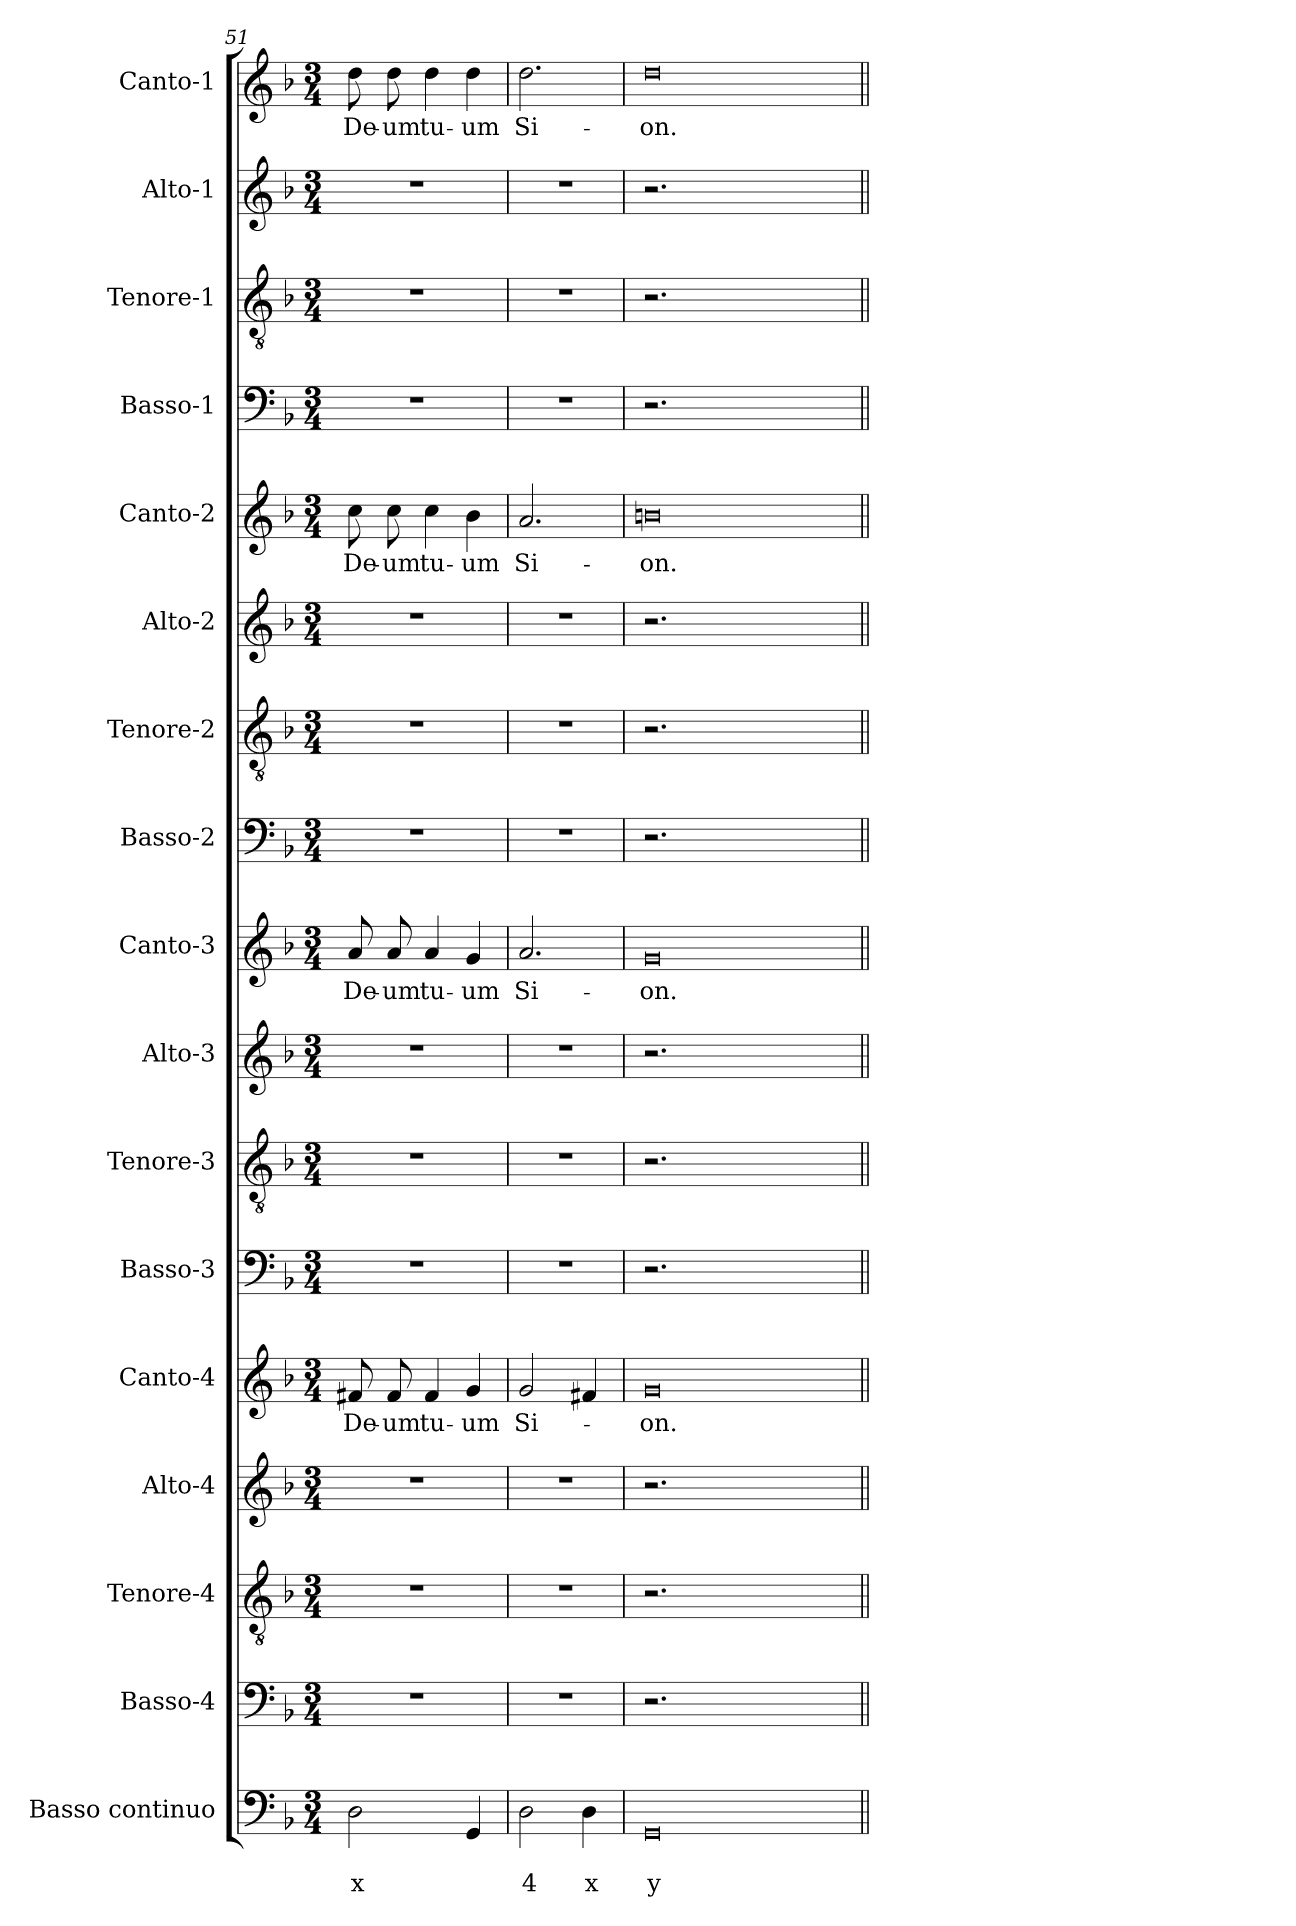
**kern	**text	**text	**kern	**kern	**kern	**kern	**text	**kern	**kern	**kern	**kern	**text	**kern	**kern	**kern	**kern	**text	**kern	**kern	**kern	**kern	**text
*part17	*part17	*part17	*part16	*part15	*part14	*part13	*part13	*part12	*part11	*part10	*part9	*part9	*part8	*part7	*part6	*part5	*part5	*part4	*part3	*part2	*part1	*part1
*staff17	*staff17	*staff17	*staff16	*staff15	*staff14	*staff13	*staff13	*staff12	*staff11	*staff10	*staff9	*staff9	*staff8	*staff7	*staff6	*staff5	*staff5	*staff4	*staff3	*staff2	*staff1	*staff1
*I"Basso continuo	*	*	*I"Basso-4	*I"Tenore-4	*I"Alto-4	*I"Canto-4	*	*I"Basso-3	*I"Tenore-3	*I"Alto-3	*I"Canto-3	*	*I"Basso-2	*I"Tenore-2	*I"Alto-2	*I"Canto-2	*	*I"Basso-1	*I"Tenore-1	*I"Alto-1	*I"Canto-1	*
*I'BC	*	*	*I'B4	*I'T4	*I'A4	*I'C4	*	*I'B3	*I'T3	*I'A3	*I'C3	*	*I'B2	*I'T2	*I'A2	*I'C2	*	*I'B1	*I'T1	*I'A1	*I'C1	*
*clefF4	*	*	*clefF4	*clefGv2	*clefG2	*clefG2	*	*clefF4	*clefGv2	*clefG2	*clefG2	*	*clefF4	*clefGv2	*clefG2	*clefG2	*	*clefF4	*clefGv2	*clefG2	*clefG2	*
*k[b-]	*	*	*k[b-]	*k[b-]	*k[b-]	*k[b-]	*	*k[b-]	*k[b-]	*k[b-]	*k[b-]	*	*k[b-]	*k[b-]	*k[b-]	*k[b-]	*	*k[b-]	*k[b-]	*k[b-]	*k[b-]	*
*F:	*	*	*F:	*F:	*F:	*F:	*	*F:	*F:	*F:	*F:	*	*F:	*F:	*F:	*F:	*	*F:	*F:	*F:	*F:	*
*M3/4	*	*	*M3/4	*M3/4	*M3/4	*M3/4	*	*M3/4	*M3/4	*M3/4	*M3/4	*	*M3/4	*M3/4	*M3/4	*M3/4	*	*M3/4	*M3/4	*M3/4	*M3/4	*
=51	=51	=51	=51	=51	=51	=51	=51	=51	=51	=51	=51	=51	=51	=51	=51	=51	=51	=51	=51	=51	=51	=51
!	!	!LO:LY:b	!	!	!	!	!	!	!	!	!	!	!	!	!	!	!	!	!	!	!	!
!	!	!	!	!	!	!	!LO:LY:b	!	!	!	!	!	!	!	!	!	!	!	!	!	!	!
!	!	!	!	!	!	!	!	!	!	!	!	!LO:LY:b	!	!	!	!	!	!	!	!	!	!
!	!	!	!	!	!	!	!	!	!	!	!	!	!	!	!	!	!LO:LY:b	!	!	!	!	!
!	!	!	!	!	!	!	!	!	!	!	!	!	!	!	!	!	!	!	!	!	!	!LO:LY:b
2D\	.	x	2.r	2.r	2.r	8f#X/	De-	2.r	2.r	2.r	8a/	De-	2.r	2.r	2.r	8cc\	De-	2.r	2.r	2.r	8dd\	De-
!	!	!	!	!	!	!	!LO:LY:b	!	!	!	!	!	!	!	!	!	!	!	!	!	!	!
!	!	!	!	!	!	!	!	!	!	!	!	!LO:LY:b	!	!	!	!	!	!	!	!	!	!
!	!	!	!	!	!	!	!	!	!	!	!	!	!	!	!	!	!LO:LY:b	!	!	!	!	!
!	!	!	!	!	!	!	!	!	!	!	!	!	!	!	!	!	!	!	!	!	!	!LO:LY:b
.	.	.	.	.	.	8f#/	-um	.	.	.	8a/	-um	.	.	.	8cc\	-um	.	.	.	8dd\	-um
!	!	!	!	!	!	!	!LO:LY:b	!	!	!	!	!	!	!	!	!	!	!	!	!	!	!
!	!	!	!	!	!	!	!	!	!	!	!	!LO:LY:b	!	!	!	!	!	!	!	!	!	!
!	!	!	!	!	!	!	!	!	!	!	!	!	!	!	!	!	!LO:LY:b	!	!	!	!	!
!	!	!	!	!	!	!	!	!	!	!	!	!	!	!	!	!	!	!	!	!	!	!LO:LY:b
.	.	.	.	.	.	4f#/	tu-	.	.	.	4a/	tu-	.	.	.	4cc\	tu-	.	.	.	4dd\	tu-
!	!	!	!	!	!	!	!LO:LY:b	!	!	!	!	!	!	!	!	!	!	!	!	!	!	!
!	!	!	!	!	!	!	!	!	!	!	!	!LO:LY:b	!	!	!	!	!	!	!	!	!	!
!	!	!	!	!	!	!	!	!	!	!	!	!	!	!	!	!	!LO:LY:b	!	!	!	!	!
!	!	!	!	!	!	!	!	!	!	!	!	!	!	!	!	!	!	!	!	!	!	!LO:LY:b
4GG/	.	.	.	.	.	4g/	-um	.	.	.	4g/	-um	.	.	.	4b-\	-um	.	.	.	4dd\	-um
=52	=52	=52	=52	=52	=52	=52	=52	=52	=52	=52	=52	=52	=52	=52	=52	=52	=52	=52	=52	=52	=52	=52
!	!	!LO:LY:b	!	!	!	!	!	!	!	!	!	!	!	!	!	!	!	!	!	!	!	!
!	!	!	!	!	!	!	!LO:LY:b	!	!	!	!	!	!	!	!	!	!	!	!	!	!	!
!	!	!	!	!	!	!	!	!	!	!	!	!LO:LY:b	!	!	!	!	!	!	!	!	!	!
!	!	!	!	!	!	!	!	!	!	!	!	!	!	!	!	!	!LO:LY:b	!	!	!	!	!
!	!	!	!	!	!	!	!	!	!	!	!	!	!	!	!	!	!	!	!	!	!	!LO:LY:b
2D\	.	4	2.r	2.r	2.r	2g/	Si-	2.r	2.r	2.r	2.a/	Si-	2.r	2.r	2.r	2.a/	Si-	2.r	2.r	2.r	2.dd\	Si-
!	!	!LO:LY:b	!	!	!	!	!	!	!	!	!	!	!	!	!	!	!	!	!	!	!	!
4D\	.	x	.	.	.	4f#X/	.	.	.	.	.	.	.	.	.	.	.	.	.	.	.	.
=53	=53	=53	=53	=53	=53	=53	=53	=53	=53	=53	=53	=53	=53	=53	=53	=53	=53	=53	=53	=53	=53	=53
!	!	!LO:LY:b	!	!	!	!	!	!	!	!	!	!	!	!	!	!	!	!	!	!	!	!
!	!	!	!	!	!	!	!LO:LY:b	!	!	!	!	!	!	!	!	!	!	!	!	!	!	!
!	!	!	!	!	!	!	!	!	!	!	!	!LO:LY:b	!	!	!	!	!	!	!	!	!	!
!	!	!	!	!	!	!	!	!	!	!	!	!	!	!	!	!	!LO:LY:b	!	!	!	!	!
!	!	!	!	!	!	!	!	!	!	!	!	!	!	!	!	!	!	!	!	!	!	!LO:LY:b
0GG	.	y	2.r	2.r	2.r	0g	-on.	2.r	2.r	2.r	0g	-on.	2.r	2.r	2.r	0bn	-on.	2.r	2.r	2.r	0dd	-on.
.	.	.	1ryy	1ryy	1ryy	.	.	1ryy	1ryy	1ryy	.	.	1ryy	1ryy	1ryy	.	.	1ryy	1ryy	1ryy	.	.
.	.	.	4ryy	4ryy	4ryy	.	.	4ryy	4ryy	4ryy	.	.	4ryy	4ryy	4ryy	.	.	4ryy	4ryy	4ryy	.	.
=||	=||	=||	=||	=||	=||	=||	=||	=||	=||	=||	=||	=||	=||	=||	=||	=||	=||	=||	=||	=||	=||	=||
*-	*-	*-	*-	*-	*-	*-	*-	*-	*-	*-	*-	*-	*-	*-	*-	*-	*-	*-	*-	*-	*-	*-
